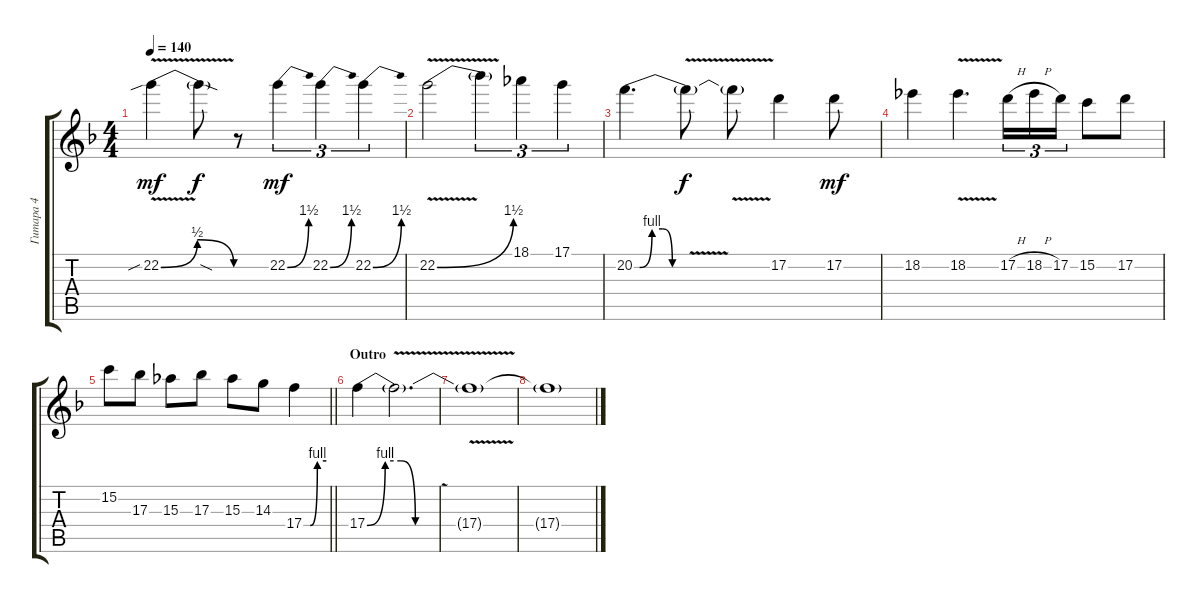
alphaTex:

\track ("Гитара 4" "Гитара 4") {instrument distortionguitar}
\staff {score tabs}
\tuning (D4 A3 F3 C3 G2 D2) {hide}
\ts (4 4)
\tempo 140
\clef g2
\ks dminor
22.2{be (bendrelease 0 0 17 2 48 2 60 0) v sib}.4{dy mf} 22.2{sod t}.8{dy f} r.8 22.2{be (bend 0 0 60 6)}.4{tu (3 2) dy mf} 22.2{be (bend 0 0 60 6)}.4{tu (3 2)} 22.2{be (bend 0 0 60 6)}.4{tu (3 2)} |
22.2{be (bend 0 0 60 6) v}.2 22.2{t}.4{tu (3 2)} 18.1.4{tu (3 2)} 17.1.4{tu (3 2)} |
20.2{be (custom 0 0 6 0 20 4 32 4 43 0 60 0)}.4{d} 20.2{v t}.8{dy f} 20.2{t}.8 17.2.4 17.2.8{dy mf} |
18.2.4 18.2{v}.4{d} 17.2{h}.16{tu (3 2)} 18.2{h}.16{tu (3 2)} 17.2.16{tu (3 2)} 15.2.8 17.2.8 |
\barLineRight lightlight
15.2.8 17.3.8 15.3.8 17.3.8 15.3.8 14.3.8 17.4{be (custom 0 0 15 0 17 0 36 4 60 4)}.4 |
\section ("" "Outro")
17.4{be (custom 0 0 15 4 28 4 40 0 60 0)}.4 17.4{v t}.2{d} |
17.4{t}.1 |
17.4{t}.1
